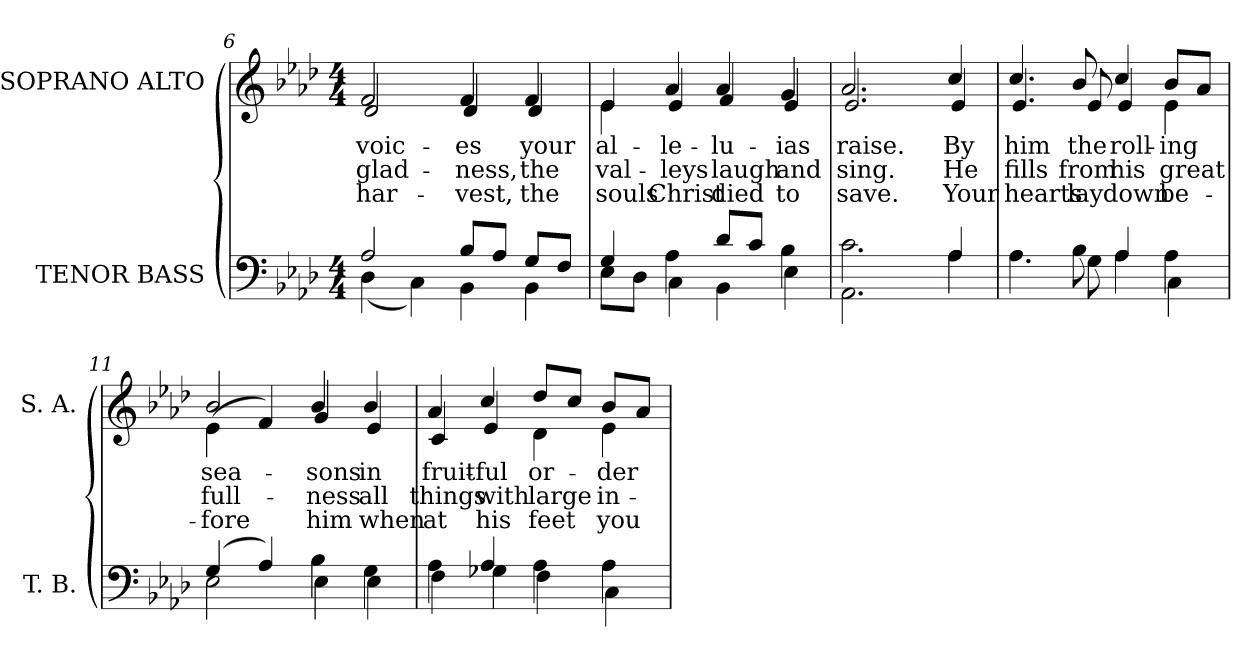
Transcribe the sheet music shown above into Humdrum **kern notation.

**kern	**kern	**text	**text	**text
*part2	*part1	*part1	*part1	*part1
*staff2	*staff1	*staff1	*staff1	*staff1
*I"TENOR BASS	*I"SOPRANO ALTO	*	*	*
*I'T. B.	*I'S. A.	*	*	*
*clefF4	*clefG2	*	*	*
*k[b-e-a-d-]	*k[b-e-a-d-]	*	*	*
*A-:	*A-:	*	*	*
*M4/4	*M4/4	*	*	*
=6	=6	=6	=6	=6
*^	*	*	*	*
!	!	!	!LO:LY:b:color=#000000	!LO:LY:b:color=#000000	!LO:LY:b:color=#000000
*	*	*^	*	*	*
2A-i/	(4D-i\	2fi/	2d-i/	voic-	glad-	har-
.	4Ci\)	.	.	.	.	.
!	!	!	!	!LO:LY:b:color=#000000	!LO:LY:b:color=#000000	!LO:LY:b:color=#000000
8B-i/L	4BB-i\	4fi/	4d-i/	-es	-ness,	-vest,
8A-i/J	.	.	.	.	.	.
!	!	!	!	!LO:LY:b:color=#000000	!LO:LY:b:color=#000000	!LO:LY:b:color=#000000
8Gi/L	4BB-i\	4fi/	4d-i/	your	the	the
8Fi/J	.	.	.	.	.	.
=7	=7	=7	=7	=7	=7	=7
!	!	!	!	!LO:LY:b:color=#000000	!LO:LY:b:color=#000000	!LO:LY:b:color=#000000
4Gi/	8E-i\L	4e-i/	4e-i\	al-	val-	souls
.	8D-i\J	.	.	.	.	.
!	!	!	!	!LO:LY:b:color=#000000	!LO:LY:b:color=#000000	!LO:LY:b:color=#000000
4A-i\	4Ci\	4a-i/	4e-i/	-le-	-leys	Christ
!	!	!	!	!LO:LY:b:color=#000000	!LO:LY:b:color=#000000	!LO:LY:b:color=#000000
8d-i/L	4BB-i\	4a-i/	4fi/	-lu-	laugh	died
8ci/J	.	.	.	.	.	.
!	!	!	!	!LO:LY:b:color=#000000	!LO:LY:b:color=#000000	!LO:LY:b:color=#000000
4B-i\	4E-i\	4gi/	4e-i/	-ias	and	to
=8	=8	=8	=8	=8	=8	=8
!	!	!	!	!LO:LY:b:color=#000000	!LO:LY:b:color=#000000	!LO:LY:b:color=#000000
2.ci\	2.AA-i\	2.a-i/	2.e-i/	raise.	sing.	save.
!!LO:LB:g=z	!!
=9-	=9-	=9-	=9-	=9-	=9-	=9-
!	!	!	!	!LO:LY:b:color=#000000	!LO:LY:b:color=#000000	!LO:LY:b:color=#000000
4A-i/	4A-i\	4cci/	4e-i/	By	He	Your
=10	=10	=10	=10	=10	=10	=10
!	!	!	!	!LO:LY:b:color=#000000	!LO:LY:b:color=#000000	!LO:LY:b:color=#000000
4.A-i\	4.A-i\yy	4.cci/	4.e-i/	him	fills	hearts
!	!	!	!	!LO:LY:b:color=#000000	!LO:LY:b:color=#000000	!LO:LY:b:color=#000000
8B-i\	8Gi\	8b-i/	8e-i/	the	from	lay
!	!	!	!	!LO:LY:b:color=#000000	!LO:LY:b:color=#000000	!LO:LY:b:color=#000000
4A-i/	4A-i\	4cci/	4e-i/	roll-	his	down
!	!	!	!	!LO:LY:b:color=#000000	!LO:LY:b:color=#000000	!LO:LY:b:color=#000000
4A-i\	4Ci\	8b-i/L	4e-i\	-ing	great	be-
.	.	8a-i/J	.	.	.	.
=11	=11	=11	=11	=11	=11	=11
!	!	!	!	!LO:LY:b:color=#000000	!LO:LY:b:color=#000000	!LO:LY:b:color=#000000
(4Gi/	2E-i\	2b-i/	(4e-i\	sea-	full-	-fore
4A-i/)	.	.	4fi/)	.	.	.
!	!	!	!	!LO:LY:b:color=#000000	!LO:LY:b:color=#000000	!LO:LY:b:color=#000000
4B-i\	4E-i\	4b-i/	4gi/	-sons	-ness	him
!	!	!	!	!LO:LY:b:color=#000000	!LO:LY:b:color=#000000	!LO:LY:b:color=#000000
4Gi\	4E-i\	4b-i/	4e-i/	in	all	when
=12	=12	=12	=12	=12	=12	=12
!	!	!	!	!LO:LY:b:color=#000000	!LO:LY:b:color=#000000	!LO:LY:b:color=#000000
4A-i\	4Fi\	4a-i/	4ci/	fruit-	things	at
!	!	!	!	!LO:LY:b:color=#000000	!LO:LY:b:color=#000000	!LO:LY:b:color=#000000
4A-i/	4G-Xi\	4cci/	4e-i/	-ful	with	his
!	!	!	!	!LO:LY:b:color=#000000	!LO:LY:b:color=#000000	!LO:LY:b:color=#000000
4A-i\	4Fi\	8dd-i/L	4d-i\	or-	large	feet
.	.	8cci/J	.	.	.	.
!	!	!	!	!LO:LY:b:color=#000000	!LO:LY:b:color=#000000	!LO:LY:b:color=#000000
4A-i\	4Ci\	8b-i/L	4e-i\	-der	in-	you
.	.	8a-i/J	.	.	.	.
*v	*v	*	*	*	*	*
*	*v	*v	*	*	*
=	=	=	=	=
*-	*-	*-	*-	*-
